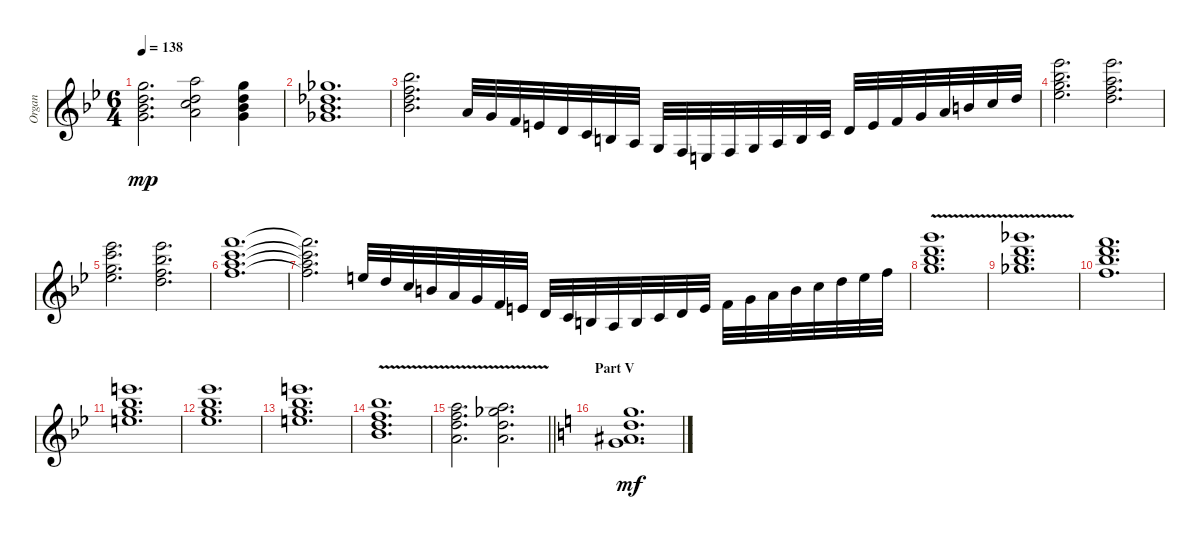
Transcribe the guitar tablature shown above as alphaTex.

\track ("Organ" "Organ") {instrument drawbarorgan}
\staff {score}
\tuning (E4 B3 G3 D3 A2 E2) {hide}
\ts (6 4)
\tempo 138
\clef g2
\ks gminor
(15.1{t} 15.2{t} 15.3{t} 17.4{t}).2{d dy mp} (17.1 15.2 17.3 19.4).2 (15.1 15.2 15.3 17.4).4 |
(14.1 14.2 15.3 16.4).1{d} |
(18.1 18.2 19.3 20.4).2{d} 19.4.32 17.4.32 15.4.32 14.4.32 12.4.32 10.4.32 9.4.32 7.4.32 5.4.32 3.4.32 2.4.32 3.4.32 5.4.32 7.4.32 9.4.32 10.4.32 12.4.32 14.4.32 15.4.32 17.4.32 19.4.32 21.4.32 22.4.32 24.4.32 |
(23.1 23.2 24.3 25.4).2{d} (23.1 22.2 22.3 24.4).2{d} |
(23.1 25.2 24.3 25.4).2{d} (23.1 23.2 22.3 24.4).2{d} |
(25.1 25.2 26.3 27.4).1{d} |
(25.1{t} 25.2{t} 26.3{t} 27.4{t}).2{d} 21.3.32 19.3.32 17.3.32 16.3.32 14.3.32 12.3.32 10.3.32 9.3.32 7.3.32 5.3.32 4.3.32 2.3.32 4.3.32 5.3.32 7.3.32 9.3.32 10.3.32 12.3.32 14.3.32 16.3.32 17.3.32 19.3.32 21.3.32 22.3.32 |
(27.1{v} 27.2{v} 27.3{v} 29.4{v}).1{d} |
(26.1{v} 27.2{v} 27.3{v} 28.4{v}).1{d} |
(25.1 27.2 27.3 27.4).1{d} |
(24.1 23.2 24.3 26.4).1{d} |
(23.1 23.2 24.3 25.4).1{d} |
(24.1 23.2 24.3 26.4).1{d} |
(18.1{v} 18.2{v} 19.3{v} 20.4{v}).1{d} |
\barLineRight lightlight
(17.1{v} 18.2 19.3{v} 19.4).2{d} (17.1{v} 19.2{v} 19.3 19.4{v}).2{d} |
\section ("" "Part V")
\ks c
(15.1 15.2 15.3 17.4).1{d dy mf}
